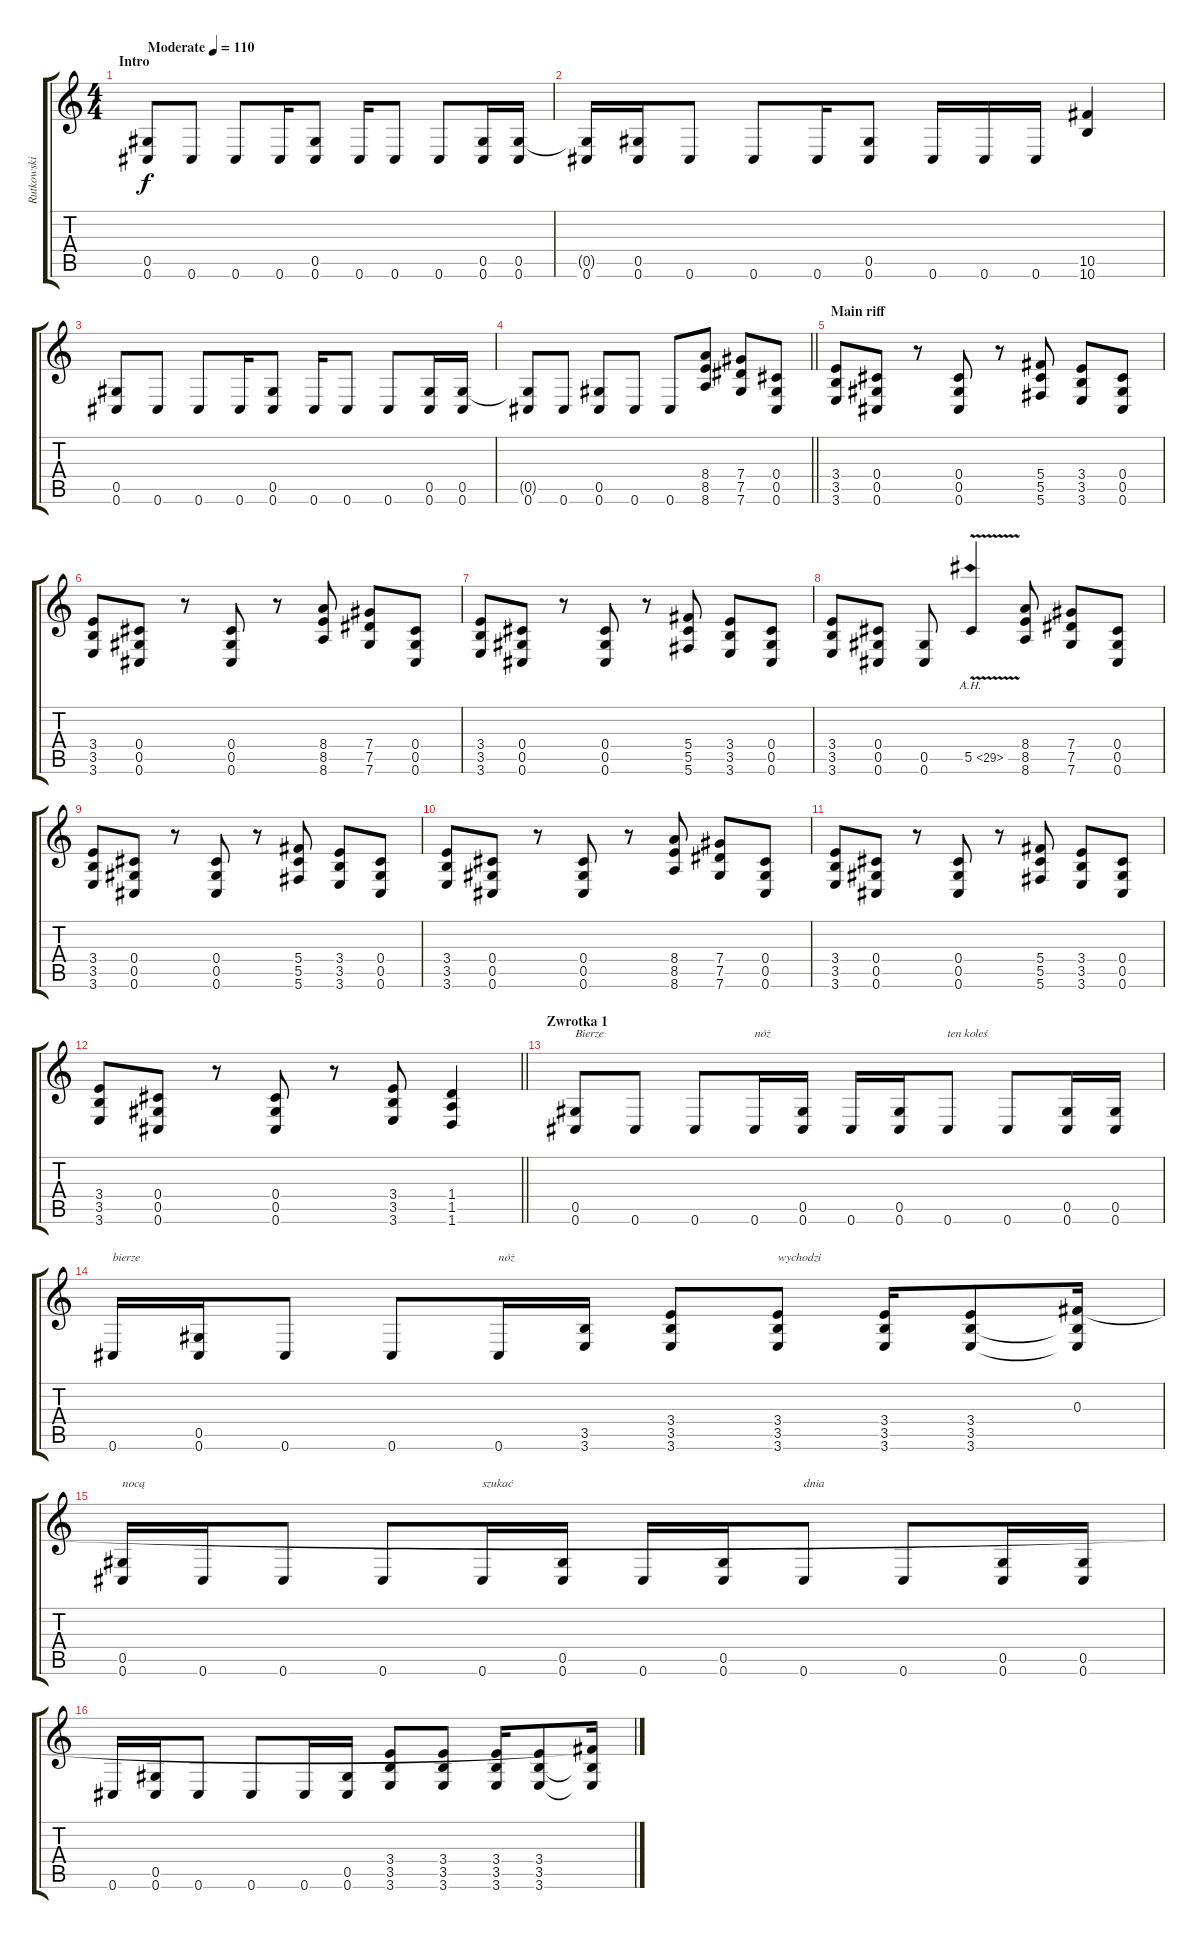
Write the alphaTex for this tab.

\track ("Rutkowski (rhythm)" "Rutkowski ") {instrument distortionguitar}
\staff {score tabs}
\tuning (Eb4 Bb3 Gb3 Db3 Ab2 Db2) {hide}
\ts (4 4)
\section ("" "Intro")
\tempo (110 "Moderate")
\clef g2
\ks c
(0.5 0.6).8{dy f instrument distortionguitar} 0.6.8 0.6.8 0.6.16 (0.5 0.6).8 0.6.16 0.6.8 0.6.8 (0.5 0.6).16 (0.5 0.6).16 |
(0.5{t} 0.6).16 (0.5 0.6).16 0.6.8 0.6.8 0.6.16 (0.5 0.6).8 0.6.16 0.6.16 0.6.16 (10.5 10.6).4 |
(0.5 0.6).8 0.6.8 0.6.8 0.6.16 (0.5 0.6).8 0.6.16 0.6.8 0.6.8 (0.5 0.6).16 (0.5 0.6).16 |
\barLineRight lightlight
(0.5{t} 0.6).8 0.6.8 (0.5 0.6).8 0.6.8 0.6.8 (8.4 8.5 8.6).8 (7.4 7.5 7.6).8 (0.4 0.5 0.6).8 |
\section ("" "Main riff")
(3.4 3.5 3.6).8 (0.4 0.5 0.6).8 r.8 (0.4 0.5 0.6).8 r.8 (5.4 5.5 5.6).8 (3.4 3.5 3.6).8 (0.4 0.5 0.6).8 |
(3.4 3.5 3.6).8 (0.4 0.5 0.6).8 r.8 (0.4 0.5 0.6).8 r.8 (8.4 8.5 8.6).8 (7.4 7.5 7.6).8 (0.4 0.5 0.6).8 |
(3.4 3.5 3.6).8 (0.4 0.5 0.6).8 r.8 (0.4 0.5 0.6).8 r.8 (5.4 5.5 5.6).8 (3.4 3.5 3.6).8 (0.4 0.5 0.6).8 |
(3.4 3.5 3.6).8 (0.4 0.5 0.6).8 (0.5 0.6).8 5.5{ah 24 v}.4 (8.4 8.5 8.6).8 (7.4 7.5 7.6).8 (0.4 0.5 0.6).8 |
(3.4 3.5 3.6).8 (0.4 0.5 0.6).8 r.8 (0.4 0.5 0.6).8 r.8 (5.4 5.5 5.6).8 (3.4 3.5 3.6).8 (0.4 0.5 0.6).8 |
(3.4 3.5 3.6).8 (0.4 0.5 0.6).8 r.8 (0.4 0.5 0.6).8 r.8 (8.4 8.5 8.6).8 (7.4 7.5 7.6).8 (0.4 0.5 0.6).8 |
(3.4 3.5 3.6).8 (0.4 0.5 0.6).8 r.8 (0.4 0.5 0.6).8 r.8 (5.4 5.5 5.6).8 (3.4 3.5 3.6).8 (0.4 0.5 0.6).8 |
\barLineRight lightlight
(3.4 3.5 3.6).8 (0.4 0.5 0.6).8 r.8 (0.4 0.5 0.6).8 r.8 (3.4 3.5 3.6).8 (1.4 1.5 1.6).4 |
\section ("" "Zwrotka 1")
(0.5 0.6).8{txt "Bierze"} 0.6.8 0.6.8 0.6.16{txt "nóż"} (0.5 0.6).16 0.6.16 (0.5 0.6).16 0.6.8{txt "ten koleś"} 0.6.8 (0.5 0.6).16 (0.5 0.6).16 |
0.6.16{txt "bierze"} (0.5 0.6).16 0.6.8 0.6.8 0.6.16{txt "nóż"} (3.5 3.6).16 (3.4 3.5 3.6).8 (3.4 3.5 3.6).8{txt "wychodzi"} (3.4 3.5 3.6).16 (3.4 3.5 3.6).8 (0.3 3.5{t} 3.6{t}).16 |
(0.5 0.6).16{txt "nocą"} 0.6.16 0.6.8 0.6.8 0.6.16{txt "szukać "} (0.5 0.6).16 0.6.16 (0.5 0.6).16 0.6.8{txt "dnia"} 0.6.8 (0.5 0.6).16 (0.5 0.6).16 |
0.6.16 (0.5 0.6).16 0.6.8 0.6.8 0.6.16 (0.5 0.6).16 (3.4 3.5 3.6).8 (3.4 3.5 3.6).8 (3.4 3.5 3.6).16 (3.4 3.5 3.6).8 (0.3{t} 3.5{t} 3.6{t}).16
